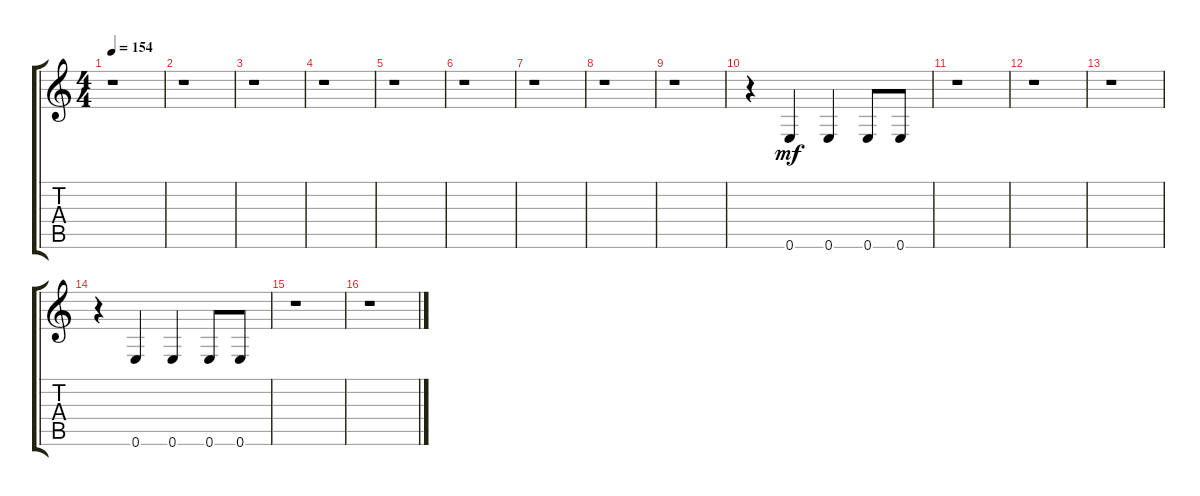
\track "" {instrument electricbassfinger}
\staff {score tabs}
\tuning (E4 B3 G3 D3 A2 E2) {hide}
\ts (4 4)
\tempo 154
\clef g2
\ks c
r.1{dy mf} |
r.1 |
r.1 |
r.1 |
r.1 |
r.1 |
r.1 |
r.1 |
r.1 |
r.4 0.6.4 0.6.4 0.6.8 0.6.8 |
r.1 |
r.1 |
r.1 |
r.4 0.6.4 0.6.4 0.6.8 0.6.8 |
r.1 |
r.1
